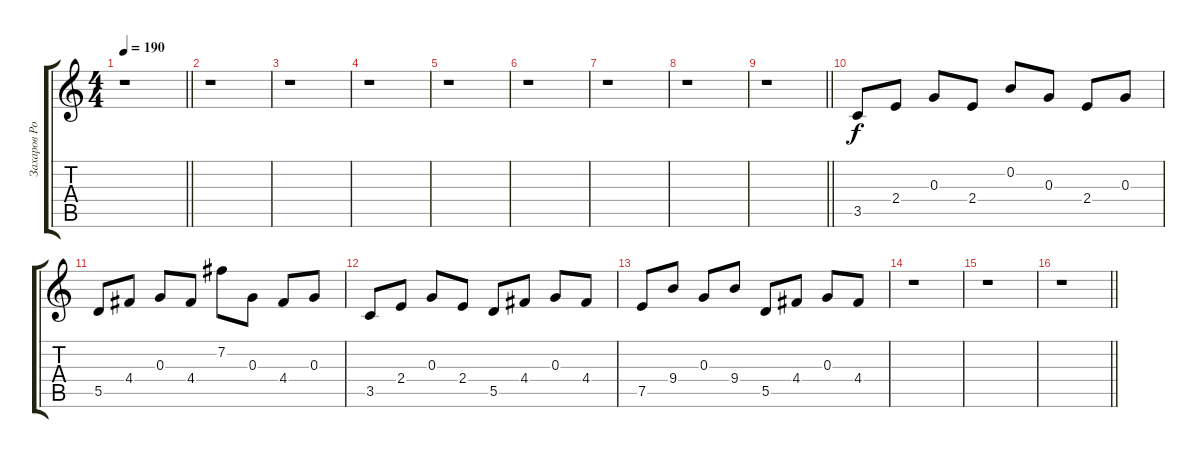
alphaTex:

\track ("Захаров Роман" "Захаров Ро") {instrument electricguitarclean}
\staff {score tabs}
\tuning (E4 B3 G3 D3 A2 E2) {hide}
\ts (4 4)
\tempo 190
\clef g2
\barLineRight lightlight
\ks c
r.1{dy f} |
r.1 |
r.1 |
r.1 |
r.1 |
r.1 |
r.1 |
r.1 |
\barLineRight lightlight
r.1 |
3.5.8 2.4.8 0.3.8 2.4.8 0.2.8 0.3.8 2.4.8 0.3.8 |
5.5.8 4.4.8 0.3.8 4.4.8 7.2.8 0.3.8 4.4.8 0.3.8 |
3.5.8 2.4.8 0.3.8 2.4.8 5.5.8 4.4.8 0.3.8 4.4.8 |
7.5.8 9.4.8 0.3.8 9.4.8 5.5.8 4.4.8 0.3.8 4.4.8 |
r.1 |
r.1 |
\barLineRight lightlight
r.1
